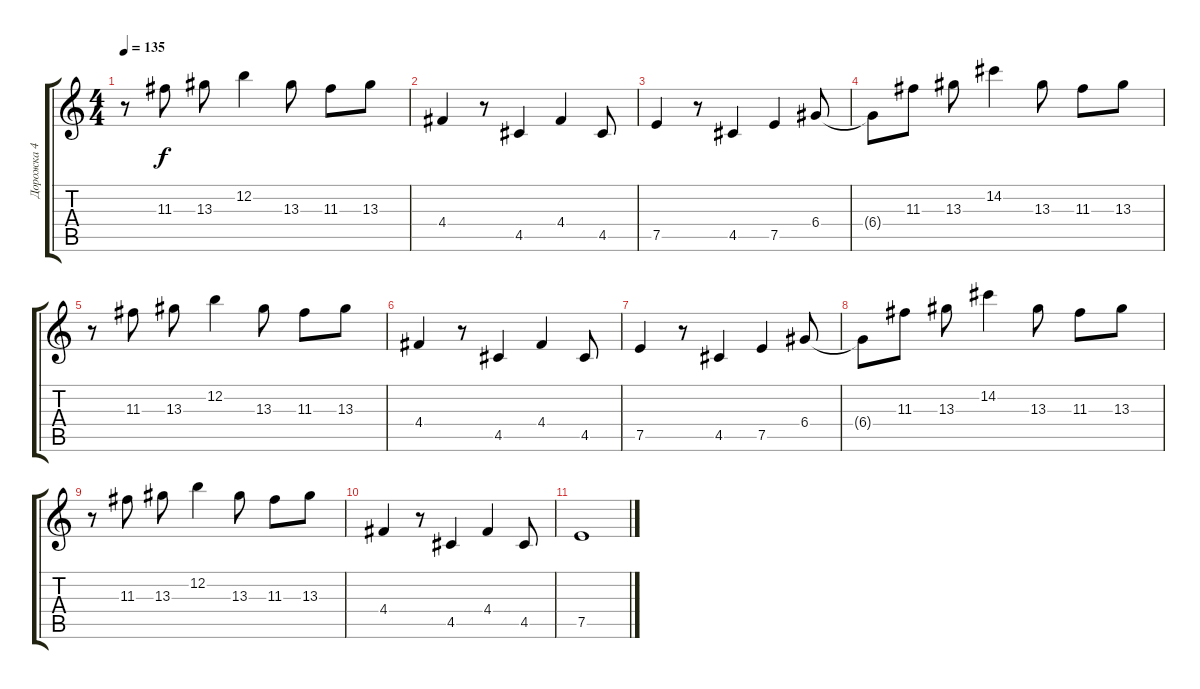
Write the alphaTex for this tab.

\track ("Дорожка 4" "Дорожка 4") {instrument overdrivenguitar}
\staff {score tabs}
\tuning (E4 B3 G3 D3 A2 E2) {hide}
\ts (4 4)
\tempo 135
\clef g2
\ks c
r.8{dy f} 11.3.8 13.3.8 12.2.4 13.3.8 11.3.8 13.3.8 |
4.4.4 r.8 4.5.4 4.4.4 4.5.8 |
7.5.4 r.8 4.5.4 7.5.4 6.4.8 |
6.4{t}.8 11.3.8 13.3.8 14.2.4 13.3.8 11.3.8 13.3.8 |
r.8 11.3.8 13.3.8 12.2.4 13.3.8 11.3.8 13.3.8 |
4.4.4 r.8 4.5.4 4.4.4 4.5.8 |
7.5.4 r.8 4.5.4 7.5.4 6.4.8 |
6.4{t}.8 11.3.8 13.3.8 14.2.4 13.3.8 11.3.8 13.3.8 |
r.8 11.3.8 13.3.8 12.2.4 13.3.8 11.3.8 13.3.8 |
4.4.4 r.8 4.5.4 4.4.4 4.5.8 |
7.5.1
